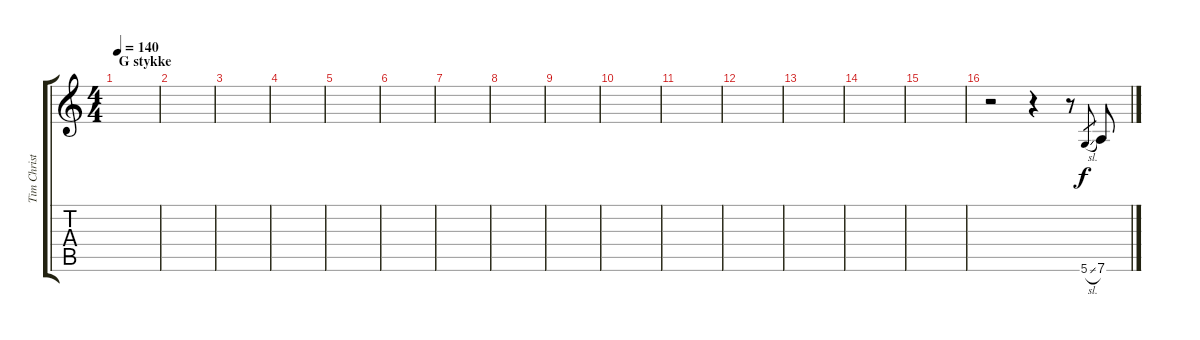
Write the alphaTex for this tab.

\track ("Tim Christensen (Guitar 1) Clean" "Tim Christ") {instrument electricguitarclean}
\staff {score tabs}
\tuning (D4 A3 F3 C3 G2 D2) {hide}
\ts (4 4)
\section ("" "G stykke")
\tempo 140
\clef g2
\ks c
|
|
|
|
|
|
|
|
|
|
|
|
|
|
|
r.2 r.4 r.8 5.6{sl}.8{gr} 7.6.8
